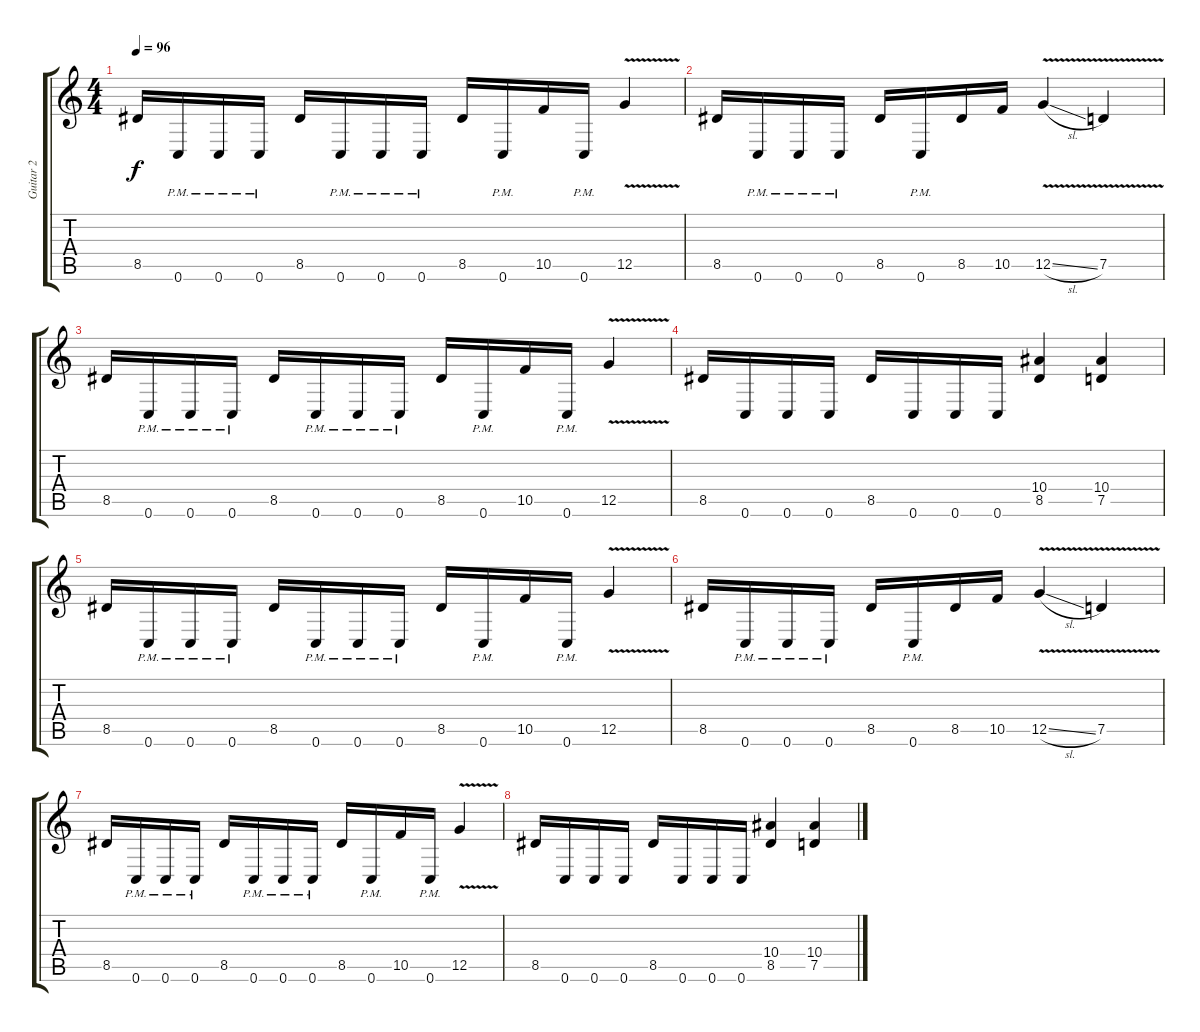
\track ("Guitar 2" "Guitar 2") {instrument distortionguitar}
\staff {score tabs}
\tuning (D4 A3 F3 C3 G2 C2) {hide}
\ts (4 4)
\tempo 96
\clef g2
\ks c
8.5.16{dy f} 0.6{pm}.16 0.6{pm}.16 0.6{pm}.16 8.5.16 0.6{pm}.16 0.6{pm}.16 0.6{pm}.16 8.5.16 0.6{pm}.16 10.5.16 0.6{pm}.16 12.5{v}.4 |
8.5.16 0.6{pm}.16 0.6{pm}.16 0.6{pm}.16 8.5.16 0.6{pm}.16 8.5.16 10.5.16 12.5{v sl}.4 7.5{v}.4 |
8.5.16 0.6{pm}.16 0.6{pm}.16 0.6{pm}.16 8.5.16 0.6{pm}.16 0.6{pm}.16 0.6{pm}.16 8.5.16 0.6{pm}.16 10.5.16 0.6{pm}.16 12.5{v}.4 |
8.5.16{volume 0} 0.6.16 0.6.16 0.6.16 8.5.16 0.6.16 0.6.16 0.6.16 (10.4 8.5).4 (10.4 7.5).4 |
8.5.16 0.6{pm}.16 0.6{pm}.16 0.6{pm}.16 8.5.16 0.6{pm}.16 0.6{pm}.16 0.6{pm}.16 8.5.16 0.6{pm}.16 10.5.16 0.6{pm}.16 12.5{v}.4 |
8.5.16 0.6{pm}.16 0.6{pm}.16 0.6{pm}.16 8.5.16 0.6{pm}.16 8.5.16 10.5.16 12.5{v sl}.4 7.5{v}.4 |
8.5.16 0.6{pm}.16 0.6{pm}.16 0.6{pm}.16 8.5.16 0.6{pm}.16 0.6{pm}.16 0.6{pm}.16 8.5.16 0.6{pm}.16 10.5.16 0.6{pm}.16 12.5{v}.4 |
8.5.16 0.6.16 0.6.16 0.6.16 8.5.16 0.6.16 0.6.16 0.6.16 (10.4 8.5).4 (10.4 7.5).4
